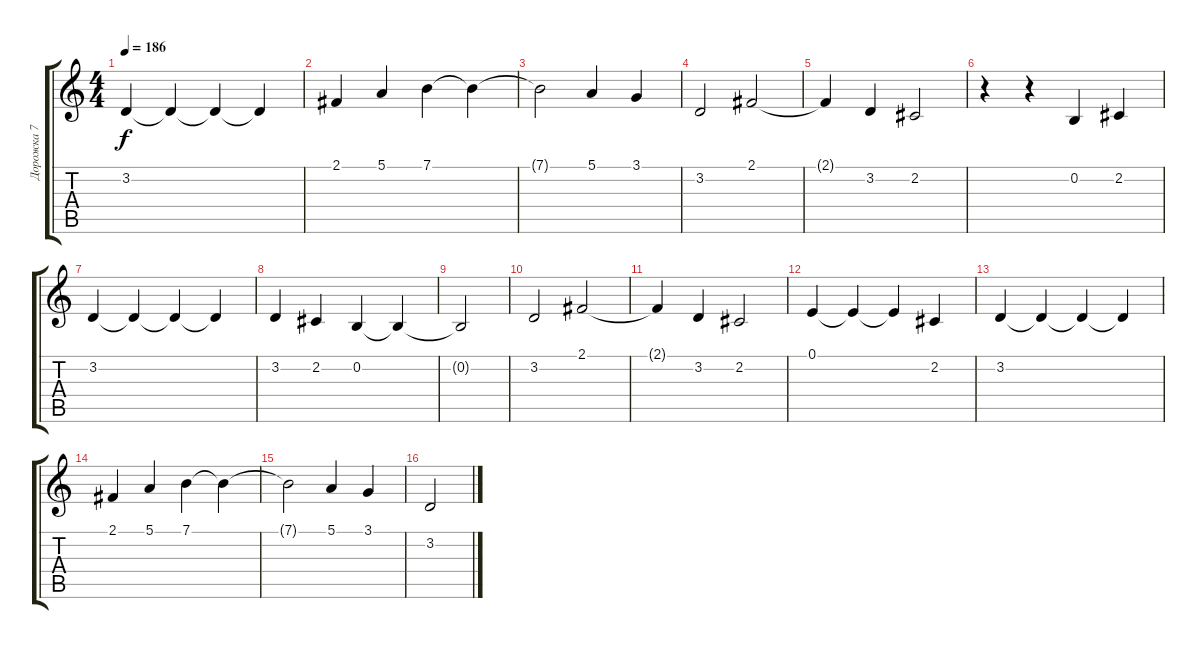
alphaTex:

\track ("Дорожка 7" "Дорожка 7") {instrument lead6voice}
\staff {score tabs}
\tuning (E4 B3 G3 D3 A2 E2) {hide}
\ts (4 4)
\tempo 186
\clef g2
\ks c
3.2.4{dy f} 3.2{t}.4 3.2{t}.4 3.2{t}.4 |
2.1.4 5.1.4 7.1.4 7.1{t}.4 |
7.1{t}.2 5.1.4 3.1.4 |
3.2.2 2.1.2 |
2.1{t}.4 3.2.4 2.2.2 |
r.4 r.4 0.2.4 2.2.4 |
3.2.4 3.2{t}.4 3.2{t}.4 3.2{t}.4 |
3.2.4 2.2.4 0.2.4 0.2{t}.4 |
0.2{t}.2 |
3.2.2 2.1.2 |
2.1{t}.4 3.2.4 2.2.2 |
0.1.4 0.1{t}.4 0.1{t}.4 2.2.4 |
3.2.4 3.2{t}.4 3.2{t}.4 3.2{t}.4 |
2.1.4 5.1.4 7.1.4 7.1{t}.4 |
7.1{t}.2 5.1.4 3.1.4 |
3.2.2
